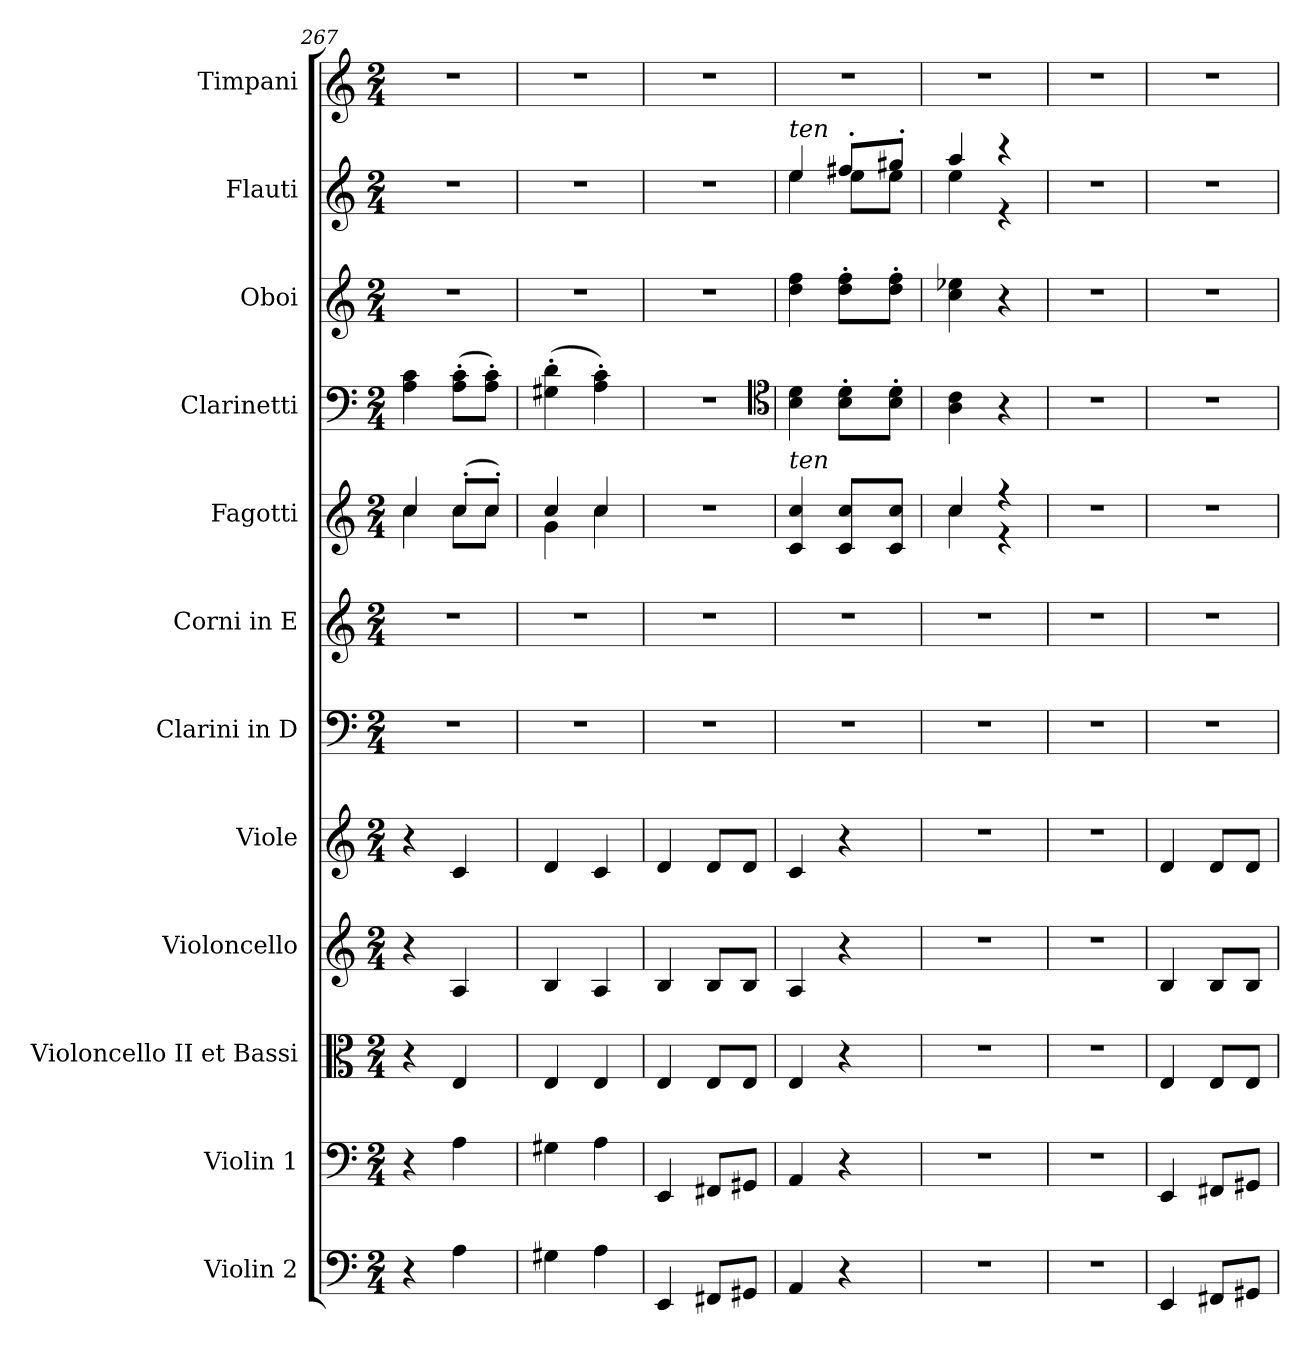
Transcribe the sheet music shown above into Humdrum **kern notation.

**kern	**kern	**kern	**kern	**kern	**kern	**kern	**kern	**dynam	**kern	**dynam	**kern	**dynam	**kern	**dynam	**kern
*part12	*part11	*part10	*part9	*part8	*part7	*part6	*part5	*part5	*part4	*part4	*part3	*part3	*part2	*part2	*part1
*staff12	*staff11	*staff10	*staff9	*staff8	*staff7	*staff6	*staff5	*staff5	*staff4	*staff4	*staff3	*staff3	*staff2	*staff2	*staff1
*I"Violin 2	*I"Violin 1	*I"Violoncello II et Bassi	*I"Violoncello	*I"Viole	*I"Clarini in D	*I"Corni in E	*I"Fagotti	*	*I"Clarinetti	*	*I"Oboi	*	*I"Flauti	*	*I"Timpani
*I'Vln. 2	*I'Vln. 1	*	*I'Vc.	*	*	*	*	*	*	*	*I'Ob.	*	*I'Fl.	*	*I'Timp.
*clefF4	*clefF4	*clefC3	*clefG2	*clefG2	*clefF4	*clefG2	*clefG2	*	*clefF4	*	*clefG2	*	*clefG2	*	*clefG2
*ITrd7c12	*	*	*	*	*	*ITrd-1c-2	*ITrd5c8	*	*	*	*ITrd2c3	*	*	*	*
*k[]	*k[]	*k[]	*k[]	*k[]	*k[]	*k[f#c#]	*k[f#c#g#d#]	*	*k[]	*	*k[f#c#g#]	*	*k[]	*	*k[]
*M2/4	*M2/4	*M2/4	*M2/4	*M2/4	*M2/4	*M2/4	*M2/4	*	*M2/4	*	*M2/4	*	*M2/4	*	*M2/4
=267	=267	=267	=267	=267	=267	=267	=267	=267	=267	=267	=267	=267	=267	=267	=267
*	*	*	*	*	*	*	*^	*	*	*	*	*	*	*	*
!	!	!	!	!	!	!	!	!	!LO:DY:b	!	!LO:DY:b	!	!	!	!	!
4r	4r	4r	4r	4r	2r	2r	4e/	4e\	PP	4A\ 4c\	PP	2r	.	2r	.	2r
4AA\	4A\	4E/	4A/	4c/	.	.	(>8e'/L	8e\L	.	(>8A'\ 8c'\L	.	.	.	.	.	.
.	.	.	.	.	.	.	8e'/J)	8e\J	.	8A'\ 8c'\J)	.	.	.	.	.	.
!!LO:PB:g=z
=268	=268	=268	=268	=268	=268	=268	=268	=268	=268	=268	=268	=268	=268	=268	=268	=268
4GG#X\	4G#X\	4E/	4B/	4d/	2r	2r	4e/	4B\	.	(>4G#X'\ 4d'\	.	2r	.	2r	.	2r
4AA\	4A\	4E/	4A/	4c/	.	.	4e/	4e\	.	4A'\ 4c'\)	.	.	.	.	.	.
*	*	*	*	*	*	*	*v	*v	*	*	*	*	*	*	*	*
=269	=269	=269	=269	=269	=269	=269	=269	=269	=269	=269	=269	=269	=269	=269	=269
4EEE/	4EE/	4E/	4B/	4d/	2r	2r	2r	.	2r	.	2r	.	2r	.	2r
8FFF#X/L	8FF#X/L	8E/L	8B/L	8d/L	.	.	.	.	.	.	.	.	.	.	.
8GGG#X/J	8GG#X/J	8E/J	8B/J	8d/J	.	.	.	.	.	.	.	.	.	.	.
*	*	*	*	*	*	*	*	*	*clefC4	*	*	*	*	*	*
=270	=270	=270	=270	=270	=270	=270	=270	=270	=270	=270	=270	=270	=270	=270	=270
*	*	*	*	*	*	*	*	*	*	*	*	*	*^	*	*
!	!	!	!	!	!	!	!	!	!	!	!	!	!LO:TX:a:i:t=ten	!	!	!
!	!	!	!	!	!	!	!LO:TX:a:i:t=ten	!	!	!	!	!	!	!	!	!
!	!	!	!	!	!	!	!	!LO:DY:b	!	!LO:DY:b	!	!LO:DY:b	!	!	!LO:DY:b	!
4AAA/	4AA/	4E/	4A/	4c/	2r	2r	4E/ 4e/	PP	4B\ 4d\	PP	4b\ 4dd\	PP	4ee/	4ee\	PP	2r
4r	4r	4r	4r	4r	.	.	8E/ 8e/L	.	8B'\ 8d'\L	.	8b'\ 8dd'\L	.	8ff#X'/L	8ee\L	.	.
.	.	.	.	.	.	.	8E/ 8e/J	.	8B'\ 8d'\J	.	8b'\ 8dd'\J	.	8gg#X'/J	8ee\J	.	.
=271	=271	=271	=271	=271	=271	=271	=271	=271	=271	=271	=271	=271	=271	=271	=271	=271
*	*	*	*	*	*	*	*^	*	*	*	*	*	*	*	*	*
2r	2r	2r	2r	2r	2r	2r	4e/	4e\	.	4A\ 4c\	.	4a\ 4ccn\	.	4aa/	4ee\	.	2r
.	.	.	.	.	.	.	4r	4r	.	4r	.	4r	.	4r	4r	.	.
*	*	*	*	*	*	*	*v	*v	*	*	*	*	*	*v	*v	*	*
=272	=272	=272	=272	=272	=272	=272	=272	=272	=272	=272	=272	=272	=272	=272	=272
2r	2r	2r	2r	2r	2r	2r	2r	.	2r	.	2r	.	2r	.	2r
=273	=273	=273	=273	=273	=273	=273	=273	=273	=273	=273	=273	=273	=273	=273	=273
4EEE/	4EE/	4E/	4B/	4d/	2r	2r	2r	.	2r	.	2r	.	2r	.	2r
8FFF#X/L	8FF#X/L	8E/L	8B/L	8d/L	.	.	.	.	.	.	.	.	.	.	.
8GGG#X/J	8GG#X/J	8E/J	8B/J	8d/J	.	.	.	.	.	.	.	.	.	.	.
=	=	=	=	=	=	=	=	=	=	=	=	=	=	=	=
*-	*-	*-	*-	*-	*-	*-	*-	*-	*-	*-	*-	*-	*-	*-	*-
